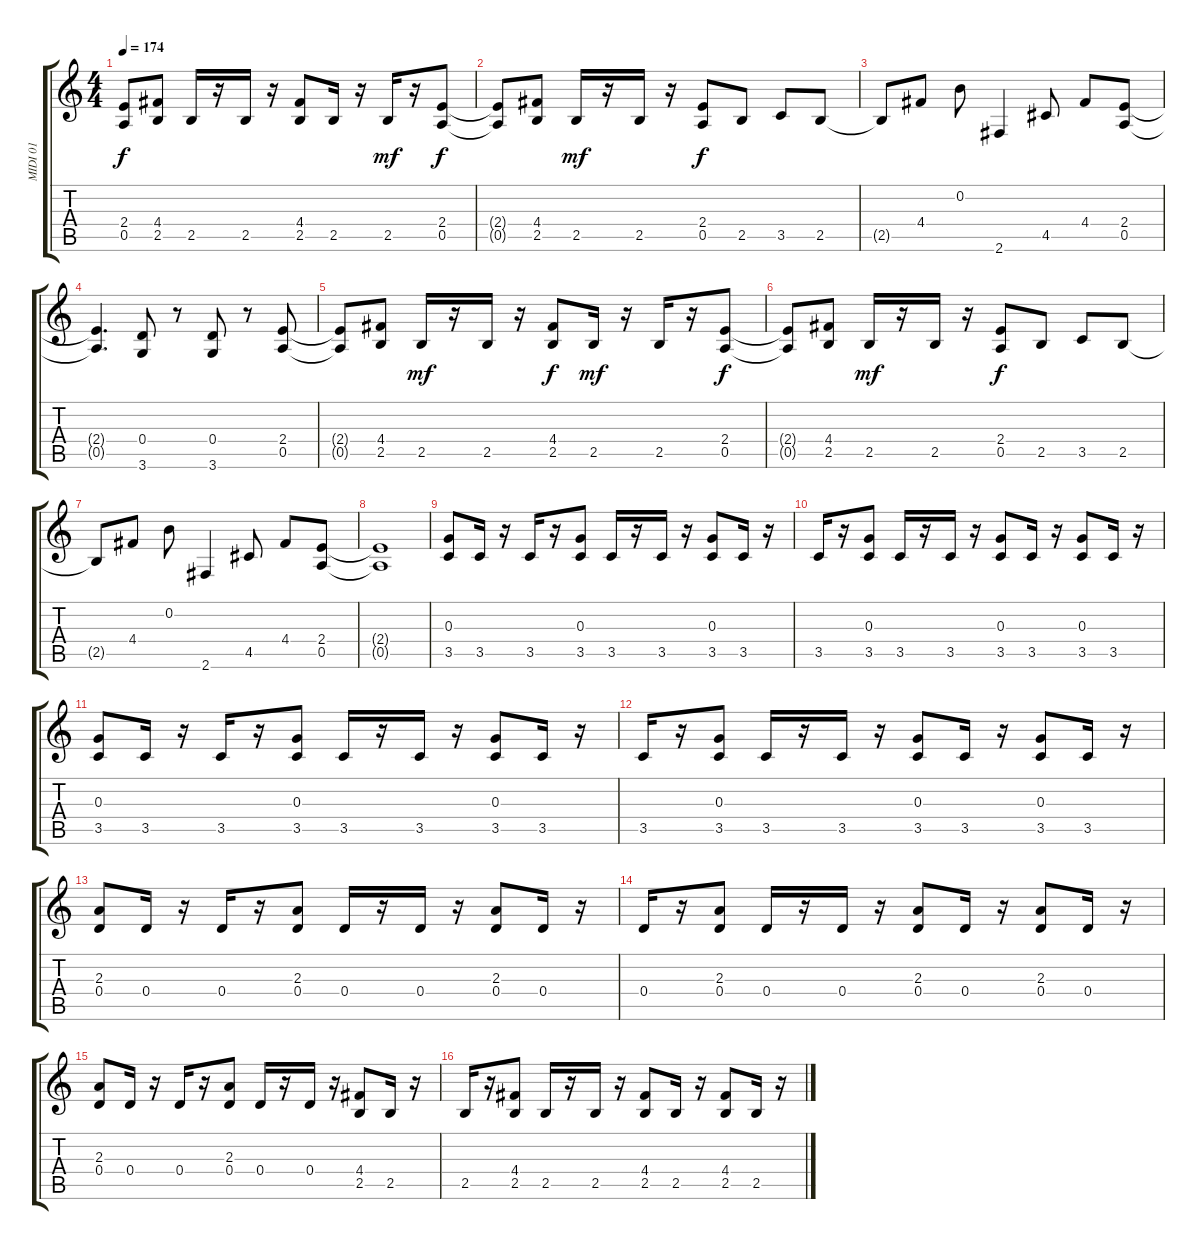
\track ("MIDI 01" "MIDI 01") {instrument distortionguitar}
\staff {score tabs}
\tuning (E4 B3 G3 D3 A2 E2) {hide}
\ts (4 4)
\tempo 174
\clef g2
\ks c
(2.4{t} 0.5{t}).8{dy f} (4.4 2.5).8 2.5.16 r.16 2.5.16 r.16 (4.4 2.5).8 2.5.16 r.16 2.5.16{dy mf} r.16 (2.4 0.5).8{dy f} |
(2.4{t} 0.5{t}).8 (4.4 2.5).8 2.5.16{dy mf} r.16 2.5.16 r.16 (2.4 0.5).8{dy f} 2.5.8 3.5.8 2.5.8 |
2.5{t}.8 4.4.8 0.2.8 2.6.4 4.5.8 4.4.8 (2.4 0.5).8 |
(2.4{t} 0.5{t}).4{d} (0.4 3.6).8 r.8 (0.4 3.6).8 r.8 (2.4 0.5).8 |
(2.4{t} 0.5{t}).8 (4.4 2.5).8 2.5.16{dy mf} r.16 2.5.16 r.16 (4.4 2.5).8{dy f} 2.5.16{dy mf} r.16 2.5.16 r.16 (2.4 0.5).8{dy f} |
(2.4{t} 0.5{t}).8 (4.4 2.5).8 2.5.16{dy mf} r.16 2.5.16 r.16 (2.4 0.5).8{dy f} 2.5.8 3.5.8 2.5.8 |
2.5{t}.8 4.4.8 0.2.8 2.6.4 4.5.8 4.4.8 (2.4 0.5).8 |
(2.4{t} 0.5{t}).1 |
(0.3 3.5).8 3.5.16 r.16 3.5.16 r.16 (0.3 3.5).8 3.5.16 r.16 3.5.16 r.16 (0.3 3.5).8 3.5.16 r.16 |
3.5.16 r.16 (0.3 3.5).8 3.5.16 r.16 3.5.16 r.16 (0.3 3.5).8 3.5.16 r.16 (0.3 3.5).8 3.5.16 r.16 |
(0.3 3.5).8 3.5.16 r.16 3.5.16 r.16 (0.3 3.5).8 3.5.16 r.16 3.5.16 r.16 (0.3 3.5).8 3.5.16 r.16 |
3.5.16 r.16 (0.3 3.5).8 3.5.16 r.16 3.5.16 r.16 (0.3 3.5).8 3.5.16 r.16 (0.3 3.5).8 3.5.16 r.16 |
(2.3 0.4).8 0.4.16 r.16 0.4.16 r.16 (2.3 0.4).8 0.4.16 r.16 0.4.16 r.16 (2.3 0.4).8 0.4.16 r.16 |
0.4.16 r.16 (2.3 0.4).8 0.4.16 r.16 0.4.16 r.16 (2.3 0.4).8 0.4.16 r.16 (2.3 0.4).8 0.4.16 r.16 |
(2.3 0.4).8 0.4.16 r.16 0.4.16 r.16 (2.3 0.4).8 0.4.16 r.16 0.4.16 r.16 (4.4 2.5).8 2.5.16 r.16 |
2.5.16 r.16 (4.4 2.5).8 2.5.16 r.16 2.5.16 r.16 (4.4 2.5).8 2.5.16 r.16 (4.4 2.5).8 2.5.16 r.16
